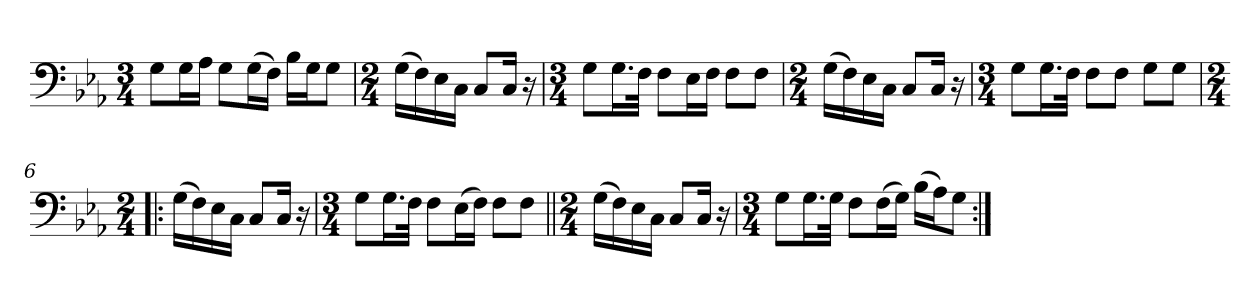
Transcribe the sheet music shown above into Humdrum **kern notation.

**kern
*part1
*staff1
*clefF4
*k[b-e-a-]
*M3/4
=1
8G\L
16G\L
16A-\JJ
8G\L
(16G\L
16F\JJ)
16B-\LL
16G\J
8G\J
=2
*M2/4
(16G\LL
16F\)
16E-\
16C\JJ
8C/L
16C/Jk
16r
=3
*M3/4
8G\L
16.G\L
32F\JJk
8F\L
16E-\L
16F\JJ
8F\L
8F\J
=4
*M2/4
(16G\LL
16F\)
16E-\
16C\JJ
8C/L
16C/Jk
16r
=5
*M3/4
8G\L
16.G\L
32F\JJk
8F\L
8F\J
8G\L
8G\J
=6!|:
*M2/4
(16G\LL
16F\)
16E-\
16C\JJ
8C/L
16C/Jk
16r
=7
*M3/4
8G\L
16.G\L
32F\JJk
8F\L
(16E-\L
16F\JJ)
8F\L
8F\J
=8||
*M2/4
(16G\LL
16F\)
16E-\
16C\JJ
8C/L
16C/Jk
16r
=9
*M3/4
8G\L
16.G\L
32G\JJk
8F\L
(16F\L
16G\JJ)
(16B-\LL
16A-\J)
8G\J
=:|!
*-
